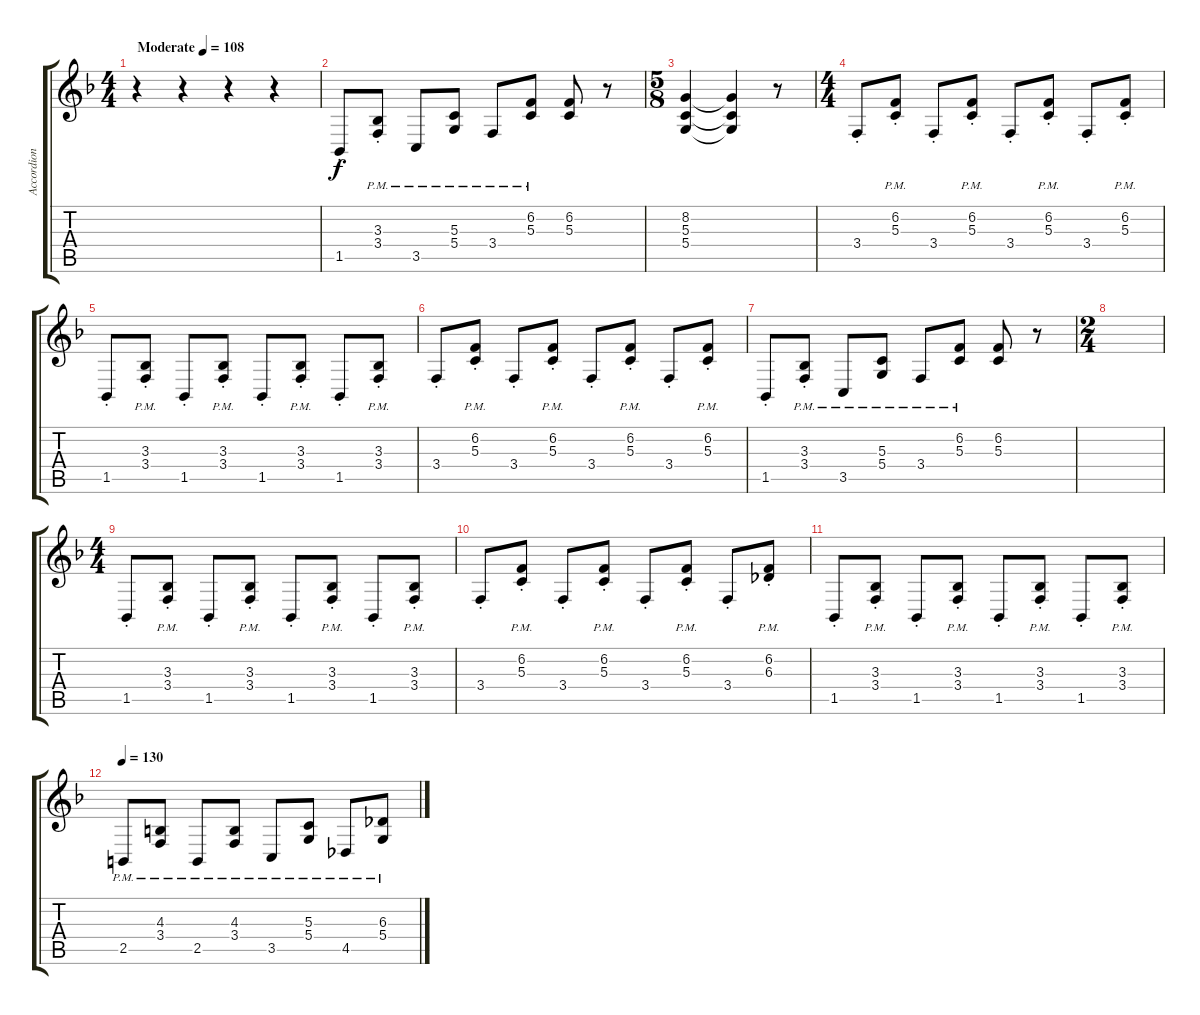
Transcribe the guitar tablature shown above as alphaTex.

\track ("Accordion Chords" "Accordion ") {instrument accordion}
\staff {score tabs}
\tuning (E4 B3 G3 D3 A2 E2) {hide}
\ts (4 4)
\tempo (108 "Moderate")
\clef g2
\ks f
r.4{dy f instrument accordion} r.4 r.4 r.4 |
1.5{st}.8 (3.3{pm} 3.4{st}).8 3.5{pm}.8 (5.3{pm} 5.4{pm}).8 3.4{pm}.8 (6.2{pm} 5.3{pm}).8 (6.2 5.3).8 r.8 |
\ts (5 8)
(8.2 5.3 5.4).4 (8.2{t} 5.3{t} 5.4{t}).4 r.8 |
\ts (4 4)
3.4{st}.8 (6.2{pm} 5.3{st}).8 3.4{st}.8 (6.2{pm} 5.3{st}).8 3.4{st}.8 (6.2{pm} 5.3{st}).8 3.4{st}.8 (6.2{pm} 5.3{st}).8 |
1.5{st}.8 (3.3{pm} 3.4{st}).8 1.5{st}.8 (3.3{pm} 3.4{st}).8 1.5{st}.8 (3.3{pm} 3.4{st}).8 1.5{st}.8 (3.3{pm} 3.4{st}).8 |
3.4{st}.8 (6.2{pm} 5.3{st}).8 3.4{st}.8 (6.2{pm} 5.3{st}).8 3.4{st}.8 (6.2{pm} 5.3{st}).8 3.4{st}.8 (6.2{pm} 5.3{st}).8 |
1.5{st}.8 (3.3{pm} 3.4{st}).8 3.5{pm}.8 (5.3{pm} 5.4{pm}).8 3.4{pm}.8 (6.2{pm} 5.3{pm}).8 (6.2 5.3).8 r.8 |
\ts (2 4)
|
\ts (4 4)
1.5{st}.8 (3.3{pm} 3.4{st}).8 1.5{st}.8 (3.3{pm} 3.4{st}).8 1.5{st}.8 (3.3{pm} 3.4{st}).8 1.5{st}.8 (3.3{pm} 3.4{st}).8 |
3.4{st}.8 (6.2{pm} 5.3{st}).8 3.4{st}.8 (6.2{pm} 5.3{st}).8 3.4{st}.8 (6.2{pm} 5.3{st}).8 3.4{st}.8 (6.2{pm} 6.3{st}).8 |
1.5{st}.8 (3.3{pm} 3.4{st}).8 1.5{st}.8 (3.3{pm} 3.4{st}).8 1.5{st}.8 (3.3{pm} 3.4{st}).8 1.5{st}.8 (3.3{pm} 3.4{st}).8 |
\tempo 130
2.5{pm}.8{volume 4} (4.3{pm} 3.4{pm}).8 2.5{pm}.8 (4.3{pm} 3.4{pm}).8 3.5{pm}.8 (5.3{pm} 5.4{pm}).8 4.5{pm}.8 (6.3{pm} 5.4{pm}).8
